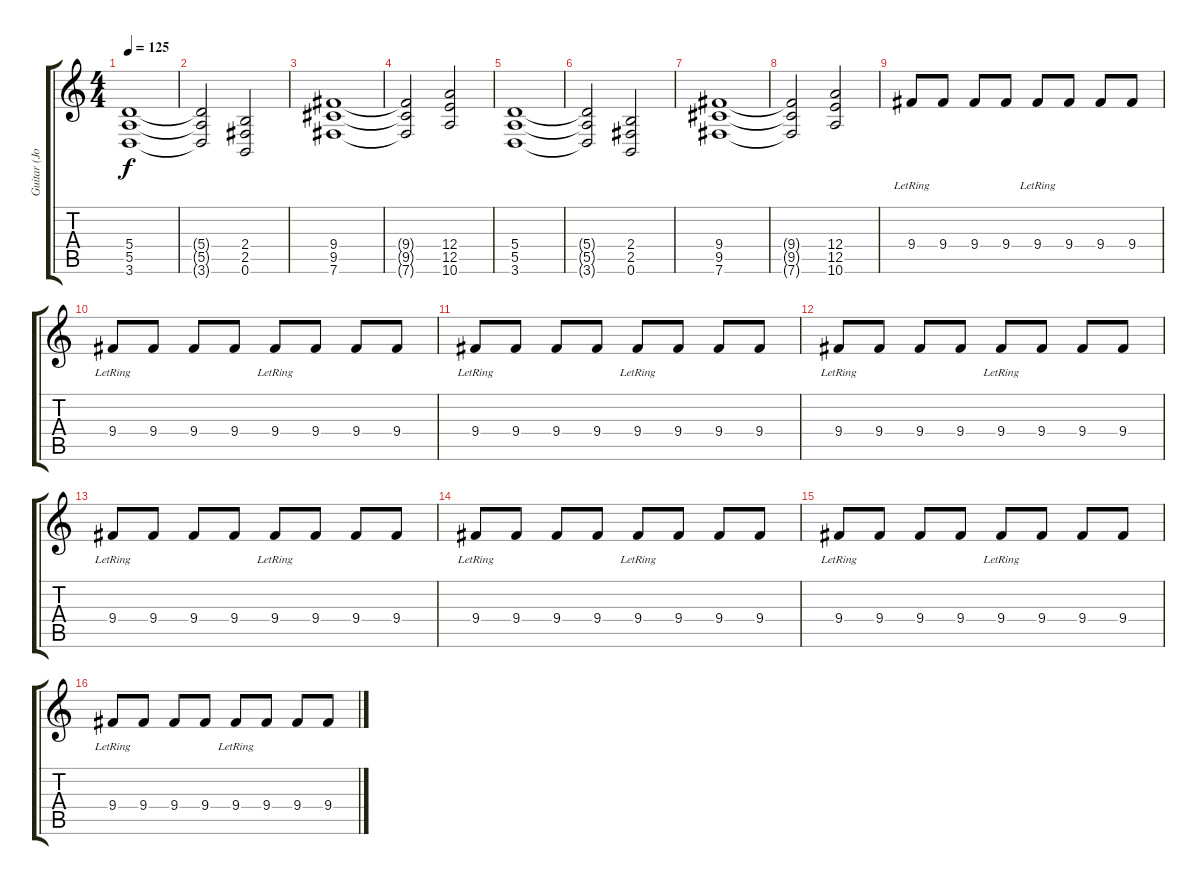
\track ("Guitar (Johan Goderberg)" "Guitar (Jo") {instrument distortionguitar}
\staff {score tabs}
\tuning (B3 Gb3 D3 A2 E2 B1) {hide}
\ts (4 4)
\tempo 125
\clef g2
\ks c
(5.4 5.5 3.6).1{dy f} |
(5.4{t} 5.5{t} 3.6{t}).2 (2.4 2.5 0.6).2 |
(9.4 9.5 7.6).1 |
(9.4{t} 9.5{t} 7.6{t}).2 (12.4 12.5 10.6).2 |
(5.4 5.5 3.6).1 |
(5.4{t} 5.5{t} 3.6{t}).2 (2.4 2.5 0.6).2 |
(9.4 9.5 7.6).1 |
(9.4{t} 9.5{t} 7.6{t}).2 (12.4 12.5 10.6).2 |
9.4{lr}.8 9.4.8 9.4.8 9.4.8 9.4{lr}.8 9.4.8 9.4.8 9.4.8 |
9.4{lr}.8 9.4.8 9.4.8 9.4.8 9.4{lr}.8 9.4.8 9.4.8 9.4.8 |
9.4{lr}.8 9.4.8 9.4.8 9.4.8 9.4{lr}.8 9.4.8 9.4.8 9.4.8 |
9.4{lr}.8 9.4.8 9.4.8 9.4.8 9.4{lr}.8 9.4.8 9.4.8 9.4.8 |
9.4{lr}.8 9.4.8 9.4.8 9.4.8 9.4{lr}.8 9.4.8 9.4.8 9.4.8 |
9.4{lr}.8 9.4.8 9.4.8 9.4.8 9.4{lr}.8 9.4.8 9.4.8 9.4.8 |
9.4{lr}.8 9.4.8 9.4.8 9.4.8 9.4{lr}.8 9.4.8 9.4.8 9.4.8 |
9.4{lr}.8 9.4.8 9.4.8 9.4.8 9.4{lr}.8 9.4.8 9.4.8 9.4.8
